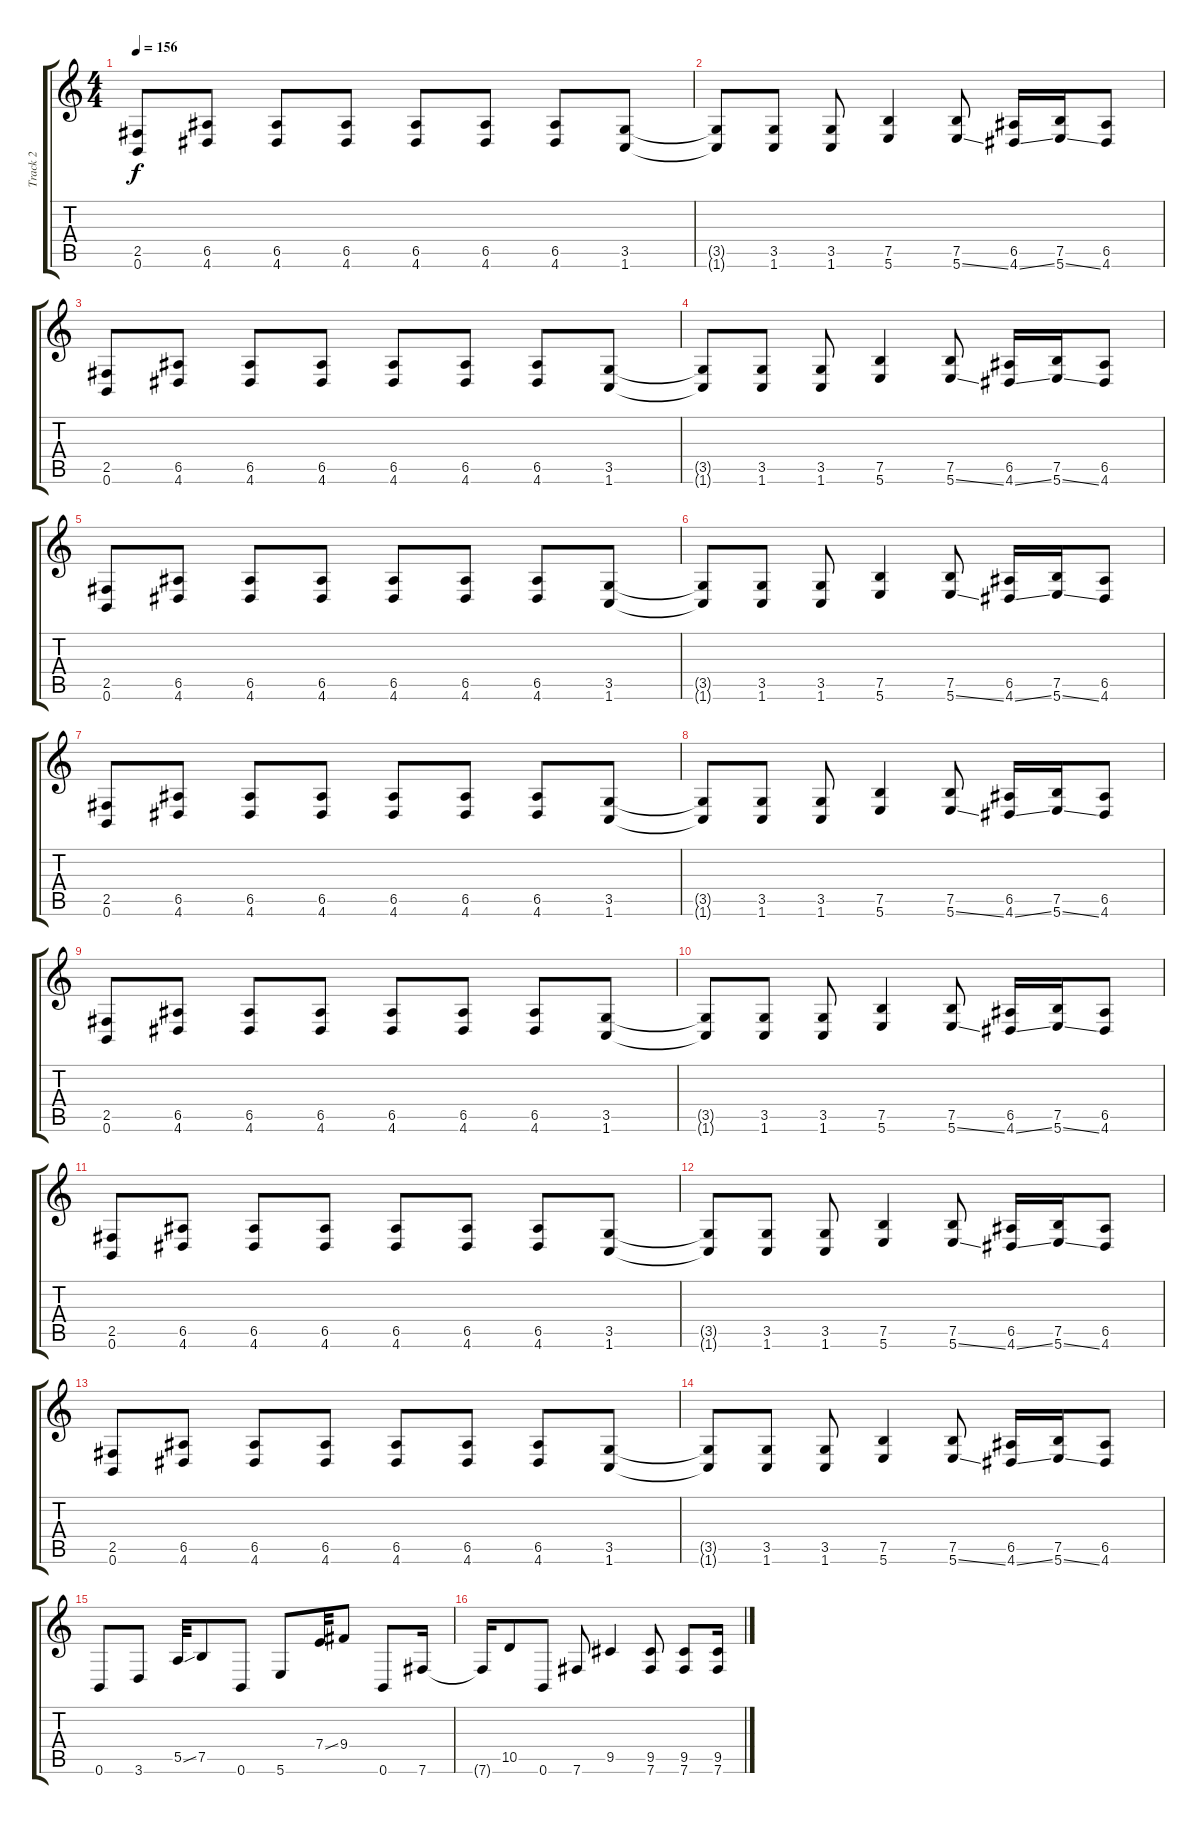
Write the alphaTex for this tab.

\track ("Track 2" "Track 2") {instrument distortionguitar}
\staff {score tabs}
\tuning (B3 Gb3 D3 A2 E2 B1) {hide}
\ts (4 4)
\tempo 156
\clef g2
\ks c
(2.5 0.6).8{dy f} (6.5 4.6).8 (6.5 4.6).8 (6.5 4.6).8 (6.5 4.6).8 (6.5 4.6).8 (6.5 4.6).8 (3.5 1.6).8 |
(3.5{t} 1.6{t}).8 (3.5 1.6).8 (3.5 1.6).8 (7.5 5.6).4 (7.5 5.6{ss}).8 (6.5 4.6{ss}).16 (7.5 5.6{ss}).16 (6.5 4.6).8 |
(2.5 0.6).8 (6.5 4.6).8 (6.5 4.6).8 (6.5 4.6).8 (6.5 4.6).8 (6.5 4.6).8 (6.5 4.6).8 (3.5 1.6).8 |
(3.5{t} 1.6{t}).8 (3.5 1.6).8 (3.5 1.6).8 (7.5 5.6).4 (7.5 5.6{ss}).8 (6.5 4.6{ss}).16 (7.5 5.6{ss}).16 (6.5 4.6).8 |
(2.5 0.6).8 (6.5 4.6).8 (6.5 4.6).8 (6.5 4.6).8 (6.5 4.6).8 (6.5 4.6).8 (6.5 4.6).8 (3.5 1.6).8 |
(3.5{t} 1.6{t}).8 (3.5 1.6).8 (3.5 1.6).8 (7.5 5.6).4 (7.5 5.6{ss}).8 (6.5 4.6{ss}).16 (7.5 5.6{ss}).16 (6.5 4.6).8 |
(2.5 0.6).8 (6.5 4.6).8 (6.5 4.6).8 (6.5 4.6).8 (6.5 4.6).8 (6.5 4.6).8 (6.5 4.6).8 (3.5 1.6).8 |
(3.5{t} 1.6{t}).8 (3.5 1.6).8 (3.5 1.6).8 (7.5 5.6).4 (7.5 5.6{ss}).8 (6.5 4.6{ss}).16 (7.5 5.6{ss}).16 (6.5 4.6).8 |
(2.5 0.6).8 (6.5 4.6).8 (6.5 4.6).8 (6.5 4.6).8 (6.5 4.6).8 (6.5 4.6).8 (6.5 4.6).8 (3.5 1.6).8 |
(3.5{t} 1.6{t}).8 (3.5 1.6).8 (3.5 1.6).8 (7.5 5.6).4 (7.5 5.6{ss}).8 (6.5 4.6{ss}).16 (7.5 5.6{ss}).16 (6.5 4.6).8 |
(2.5 0.6).8 (6.5 4.6).8 (6.5 4.6).8 (6.5 4.6).8 (6.5 4.6).8 (6.5 4.6).8 (6.5 4.6).8 (3.5 1.6).8 |
(3.5{t} 1.6{t}).8 (3.5 1.6).8 (3.5 1.6).8 (7.5 5.6).4 (7.5 5.6{ss}).8 (6.5 4.6{ss}).16 (7.5 5.6{ss}).16 (6.5 4.6).8 |
(2.5 0.6).8 (6.5 4.6).8 (6.5 4.6).8 (6.5 4.6).8 (6.5 4.6).8 (6.5 4.6).8 (6.5 4.6).8 (3.5 1.6).8 |
(3.5{t} 1.6{t}).8 (3.5 1.6).8 (3.5 1.6).8 (7.5 5.6).4 (7.5 5.6{ss}).8 (6.5 4.6{ss}).16 (7.5 5.6{ss}).16 (6.5 4.6).8 |
0.6.8 3.6.8 5.5{ss}.32 7.5.8 0.6.8 5.6.8 7.4{ss}.32 9.4.8 0.6.8 7.6.16 |
7.6{t}.16 10.5.8 0.6.8 7.6.8 9.5.4 (9.5 7.6).8 (9.5 7.6).8 (9.5 7.6).16
